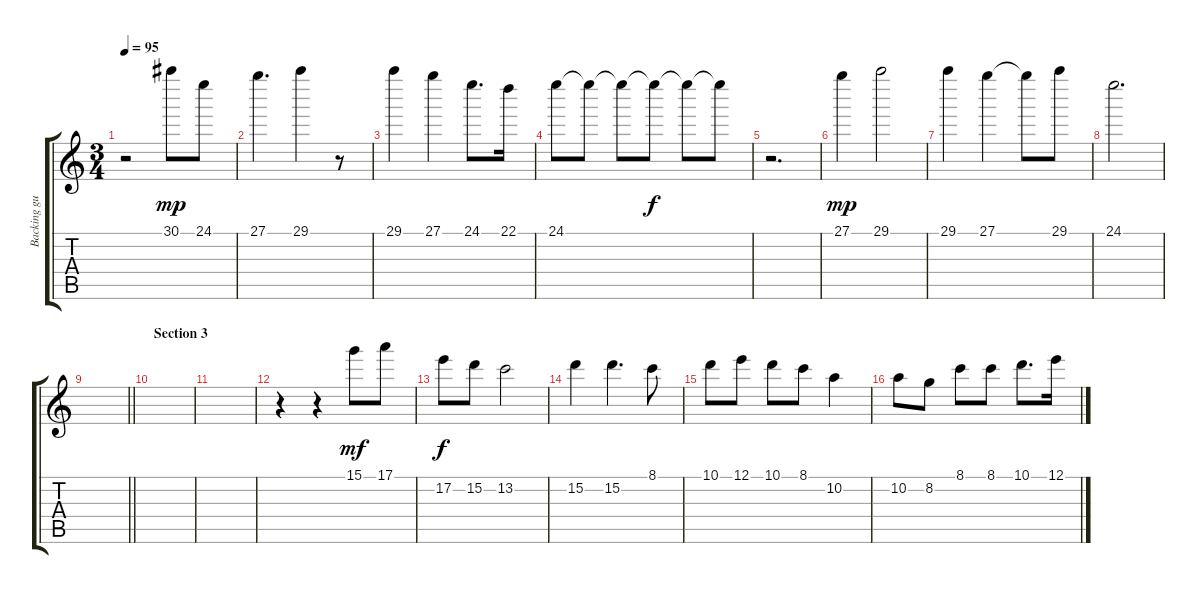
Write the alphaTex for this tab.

\track ("Backing guitar" "Backing gu") {instrument acousticguitarnylon}
\staff {score tabs}
\tuning (E4 B3 G3 D3 A2 E2) {hide}
\ts (3 4)
\tempo 95
\clef g2
\ks c
r.2{dy mp} 30.1{t}.8 24.1.8 |
27.1.4{d} 29.1.4 r.8 |
29.1.4 27.1.4 24.1.8{d} 22.1.16 |
24.1.8 24.1{t}.8 24.1{t}.8 24.1{t}.8{dy f} 24.1{t}.8{volume 10} 24.1{t}.8{volume 9} |
r.2{d} |
27.1.4{dy mp volume 12} 29.1.2 |
29.1.4 27.1.4 27.1{t}.8 29.1.8 |
24.1.2{d volume 0} |
\barLineRight lightlight
|
\section ("" "Section 3")
|
|
r.4 r.4 15.1.8{dy mf} 17.1.8 |
17.2.8{dy f} 15.2.8 13.2.2 |
15.2.4 15.2.4{d} 8.1.8 |
10.1.8 12.1.8 10.1.8 8.1.8 10.2.4 |
10.2.8 8.2.8 8.1.8 8.1.8 10.1.8{d} 12.1.16
